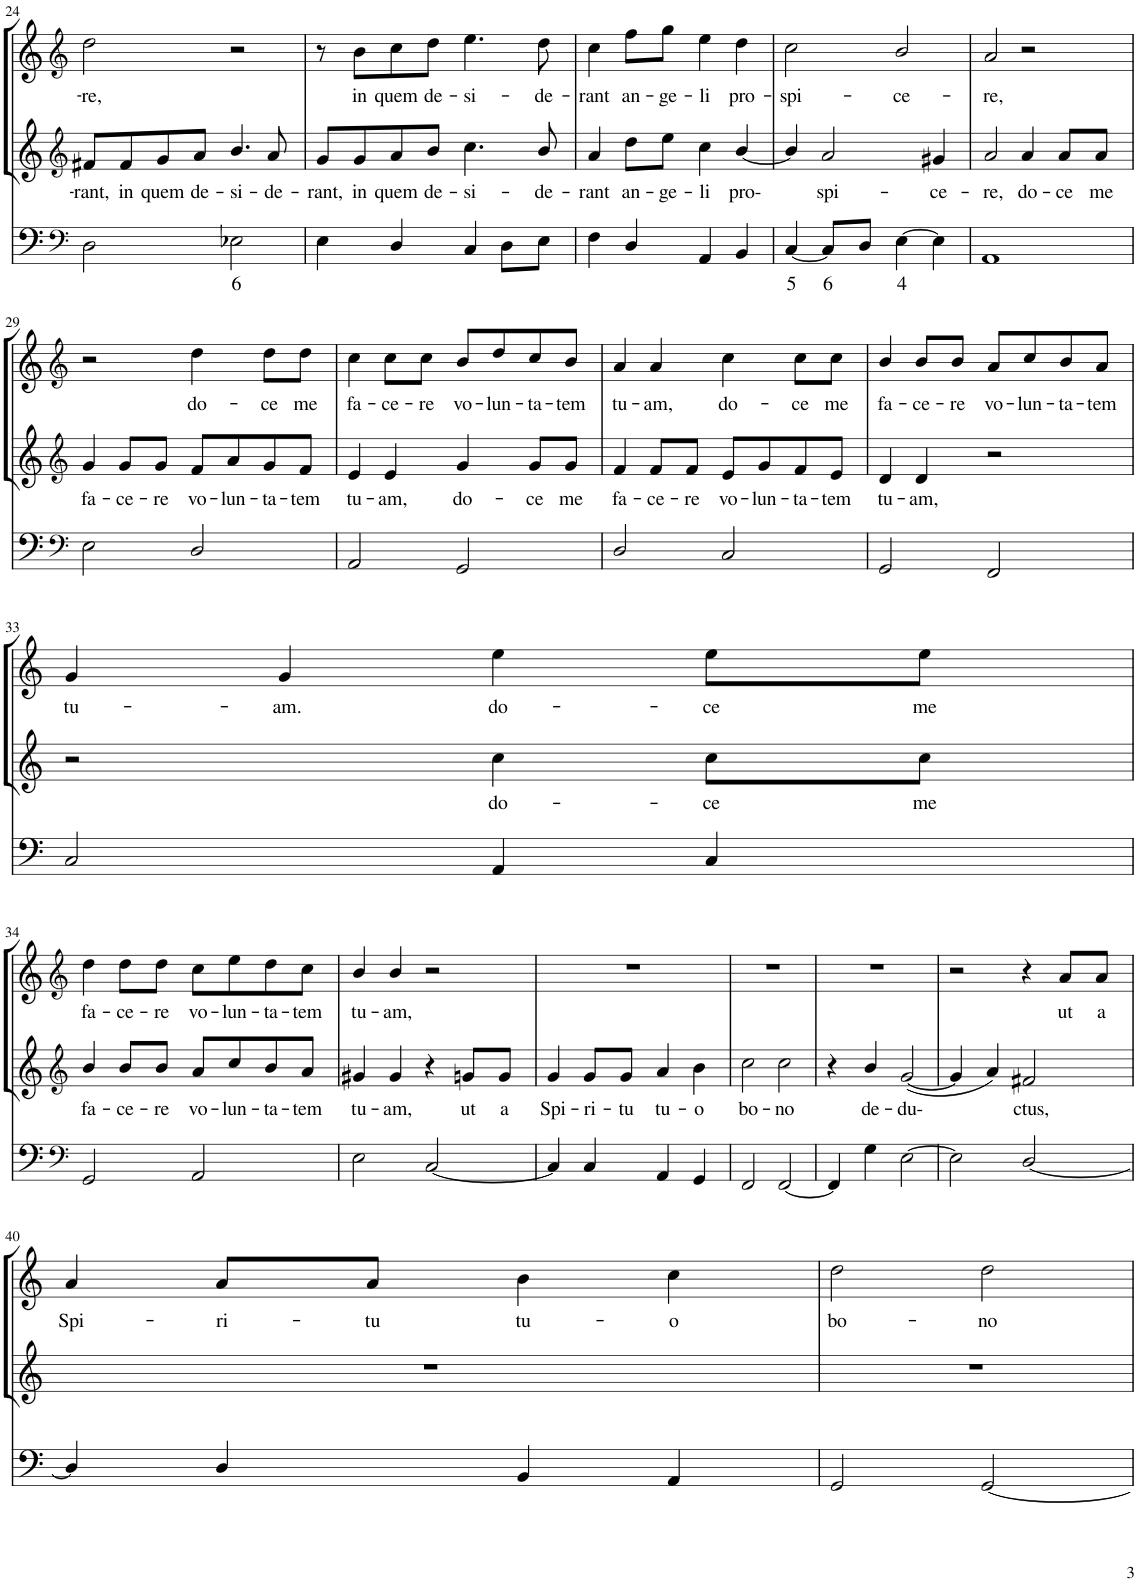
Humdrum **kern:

**kern	**text	**kern	**text	**kern	**text
*part3	*part3	*part2	*part2	*part1	*part1
*staff3	*staff3	*staff2	*staff2	*staff1	*staff1
*I"Continuo	*	*I"Soprano II	*	*I"Soprano I	*
!!LO:PB:g=z
*clefF4	*	*clefG2	*	*clefG2	*
*k[]	*	*k[]	*	*k[]	*
=24	=24	=24	=24	=24	=24
!	!	!	!LO:LY:b	!	!LO:LY:b
2D\	.	8f#X/L	rant,	2dd\	re,
!	!	!	!LO:LY:b	!	!
.	.	8f#/	in	.	.
!	!	!	!LO:LY:b	!	!
.	.	8g/	quem	.	.
!	!	!	!LO:LY:b	!	!
.	.	8a/J	de-	.	.
!	!LO:LY:b	!	!LO:LY:b	!	!
2E-X\	6	4.b/	si-	2r	.
!	!	!	!LO:LY:b	!	!
.	.	8a/	de-	.	.
=25	=25	=25	=25	=25	=25
!	!	!	!LO:LY:b	!	!
4E\	.	8g/L	rant,	8r	.
!	!	!	!LO:LY:b	!	!LO:LY:b
.	.	8g/	in	8b\L	in
!	!	!	!LO:LY:b	!	!LO:LY:b
4D/	.	8a/	quem	8cc\	quem
!	!	!	!LO:LY:b	!	!LO:LY:b
.	.	8b/J	de-	8dd\J	de-
!	!	!	!LO:LY:b	!	!LO:LY:b
4C/	.	4.cc\	si-	4.ee\	si-
8D\L	.	.	.	.	.
!	!	!	!LO:LY:b	!	!LO:LY:b
8E\J	.	8b/	de-	8dd\	de-
=26	=26	=26	=26	=26	=26
!	!	!	!LO:LY:b	!	!LO:LY:b
4F\	.	4a/	rant	4cc\	rant
!	!	!	!LO:LY:b	!	!LO:LY:b
4D/	.	8dd\L	an-	8ff\L	an-
!	!	!	!LO:LY:b	!	!LO:LY:b
.	.	8ee\J	ge-	8gg\J	ge-
!	!	!	!LO:LY:b	!	!LO:LY:b
4AA/	.	4cc\	li	4ee\	li
!	!	!	!LO:LY:b	!	!LO:LY:b
4BB/	.	[4b/	pro-	4dd\	pro-
=27	=27	=27	=27	=27	=27
!	!LO:LY:b	!	!	!	!LO:LY:b
[4C/	5	4b/]	.	2cc\	spi-
!	!LO:LY:b	!	!LO:LY:b	!	!
8C/L]	6	2a/	spi-	.	.
8D/J	.	.	.	.	.
!	!LO:LY:b	!	!	!	!LO:LY:b
[4E\	4	.	.	2b/	ce-
!	!	!	!LO:LY:b	!	!
4E\]	.	4g#X/	ce-	.	.
=28	=28	=28	=28	=28	=28
!	!	!	!LO:LY:b	!	!LO:LY:b
1AA	.	2a/	re,	2a/	re,
!	!	!	!LO:LY:b	!	!
.	.	4a/	do-	2r	.
!	!	!	!LO:LY:b	!	!
.	.	8a/L	ce	.	.
!	!	!	!LO:LY:b	!	!
.	.	8a/J	me	.	.
!!LO:LB:g=z
=29	=29	=29	=29	=29	=29
*clefF4	*	*clefG2	*	*clefG2	*
!	!	!	!LO:LY:b	!	!
2E\	.	4g/	fa-	2r	.
!	!	!	!LO:LY:b	!	!
.	.	8g/L	ce-	.	.
!	!	!	!LO:LY:b	!	!
.	.	8g/J	re	.	.
!	!	!	!LO:LY:b	!	!LO:LY:b
2D/	.	8f/L	vo-	4dd\	do-
!	!	!	!LO:LY:b	!	!
.	.	8a/	lun-	.	.
!	!	!	!LO:LY:b	!	!LO:LY:b
.	.	8g/	ta-	8dd\L	ce
!	!	!	!LO:LY:b	!	!LO:LY:b
.	.	8f/J	tem	8dd\J	me
=30	=30	=30	=30	=30	=30
!	!	!	!LO:LY:b	!	!LO:LY:b
2AA/	.	4e/	tu-	4cc\	fa-
!	!	!	!LO:LY:b	!	!LO:LY:b
.	.	4e/	am,	8cc\L	ce-
!	!	!	!	!	!LO:LY:b
.	.	.	.	8cc\J	re
!	!	!	!LO:LY:b	!	!LO:LY:b
2GG/	.	4g/	do-	8b/L	vo-
!	!	!	!	!	!LO:LY:b
.	.	.	.	8dd/	lun-
!	!	!	!LO:LY:b	!	!LO:LY:b
.	.	8g/L	ce	8cc/	ta-
!	!	!	!LO:LY:b	!	!LO:LY:b
.	.	8g/J	me	8b/J	tem
=31	=31	=31	=31	=31	=31
!	!	!	!LO:LY:b	!	!LO:LY:b
2D/	.	4f/	fa-	4a/	tu-
!	!	!	!LO:LY:b	!	!LO:LY:b
.	.	8f/L	ce-	4a/	am,
!	!	!	!LO:LY:b	!	!
.	.	8f/J	re	.	.
!	!	!	!LO:LY:b	!	!LO:LY:b
2C/	.	8e/L	vo-	4cc\	do-
!	!	!	!LO:LY:b	!	!
.	.	8g/	lun-	.	.
!	!	!	!LO:LY:b	!	!LO:LY:b
.	.	8f/	ta-	8cc\L	ce
!	!	!	!LO:LY:b	!	!LO:LY:b
.	.	8e/J	tem	8cc\J	me
=32	=32	=32	=32	=32	=32
!	!	!	!LO:LY:b	!	!LO:LY:b
2GG/	.	4d/	tu-	4b/	fa-
!	!	!	!LO:LY:b	!	!LO:LY:b
.	.	4d/	am,	8b/L	ce-
!	!	!	!	!	!LO:LY:b
.	.	.	.	8b/J	re
!	!	!	!	!	!LO:LY:b
2FF/	.	2r	.	8a/L	vo-
!	!	!	!	!	!LO:LY:b
.	.	.	.	8cc/	lun-
!	!	!	!	!	!LO:LY:b
.	.	.	.	8b/	ta-
!	!	!	!	!	!LO:LY:b
.	.	.	.	8a/J	tem
!!LO:LB:g=z
=33	=33	=33	=33	=33	=33
!	!	!	!	!	!LO:LY:b
2C/	.	2r	.	4g/	tu-
!	!	!	!	!	!LO:LY:b
.	.	.	.	4g/	am.
!	!	!	!LO:LY:b	!	!LO:LY:b
4AA/	.	4cc\	do-	4ee\	do-
!	!	!	!LO:LY:b	!	!LO:LY:b
4C/	.	8cc\L	ce	8ee\L	ce
!	!	!	!LO:LY:b	!	!LO:LY:b
.	.	8cc\J	me	8ee\J	me
!!LO:LB:g=z
=34	=34	=34	=34	=34	=34
*clefF4	*	*clefG2	*	*clefG2	*
!	!	!	!LO:LY:b	!	!LO:LY:b
2GG/	.	4b/	fa-	4dd\	fa-
!	!	!	!LO:LY:b	!	!LO:LY:b
.	.	8b/L	ce-	8dd\L	ce-
!	!	!	!LO:LY:b	!	!LO:LY:b
.	.	8b/J	re	8dd\J	re
!	!	!	!LO:LY:b	!	!LO:LY:b
2AA/	.	8a/L	vo-	8cc\L	vo-
!	!	!	!LO:LY:b	!	!LO:LY:b
.	.	8cc/	lun-	8ee\	lun-
!	!	!	!LO:LY:b	!	!LO:LY:b
.	.	8b/	ta-	8dd\	ta-
!	!	!	!LO:LY:b	!	!LO:LY:b
.	.	8a/J	tem	8cc\J	tem
=35	=35	=35	=35	=35	=35
!	!	!	!LO:LY:b	!	!LO:LY:b
2E\	.	4g#X/	tu-	4b/	tu-
!	!	!	!LO:LY:b	!	!LO:LY:b
.	.	4g#/	am,	4b/	am,
[2C/	.	4r	.	2r	.
!	!	!	!LO:LY:b	!	!
.	.	8gn/L	ut	.	.
!	!	!	!LO:LY:b	!	!
.	.	8g/J	a	.	.
=36	=36	=36	=36	=36	=36
!	!	!	!LO:LY:b	!	!
4C/]	.	4g/	Spi-	1r	.
!	!	!	!LO:LY:b	!	!
4C/	.	8g/L	ri-	.	.
!	!	!	!LO:LY:b	!	!
.	.	8g/J	tu	.	.
!	!	!	!LO:LY:b	!	!
4AA/	.	4a/	tu-	.	.
!	!	!	!LO:LY:b	!	!
4GG/	.	4b\	o	.	.
=37	=37	=37	=37	=37	=37
!	!	!	!LO:LY:b	!	!
2FF/	.	2cc\	bo-	1r	.
!	!	!	!LO:LY:b	!	!
[2FF/	.	2cc\	no	.	.
=38	=38	=38	=38	=38	=38
4FF/]	.	4r	.	1r	.
!	!	!	!LO:LY:b	!	!
4G\	.	4b/	de-	.	.
!	!	!	!LO:LY:b	!	!
[2E\	.	([2g/	du-	.	.
=39	=39	=39	=39	=39	=39
2E\]	.	4g/]	.	2r	.
.	.	4a/)	.	.	.
!	!	!	!LO:LY:b	!	!
[2D/	.	2f#X/	ctus,	4r	.
!	!	!	!	!	!LO:LY:b
.	.	.	.	8a/L	ut
!	!	!	!	!	!LO:LY:b
.	.	.	.	8a/J	a
!!LO:LB:g=z
=40	=40	=40	=40	=40	=40
!	!	!	!	!	!LO:LY:b
4D/]	.	1r	.	4a/	Spi-
!	!	!	!	!	!LO:LY:b
4D/	.	.	.	8a/L	ri-
!	!	!	!	!	!LO:LY:b
.	.	.	.	8a/J	tu
!	!	!	!	!	!LO:LY:b
4BB/	.	.	.	4b\	tu-
!	!	!	!	!	!LO:LY:b
4AA/	.	.	.	4cc\	o
=41	=41	=41	=41	=41	=41
!	!	!	!	!	!LO:LY:b
2GG/	.	1r	.	2dd\	bo-
!	!	!	!	!	!LO:LY:b
[2GG/	.	.	.	2dd\	no
=	=	=	=	=	=
*-	*-	*-	*-	*-	*-
